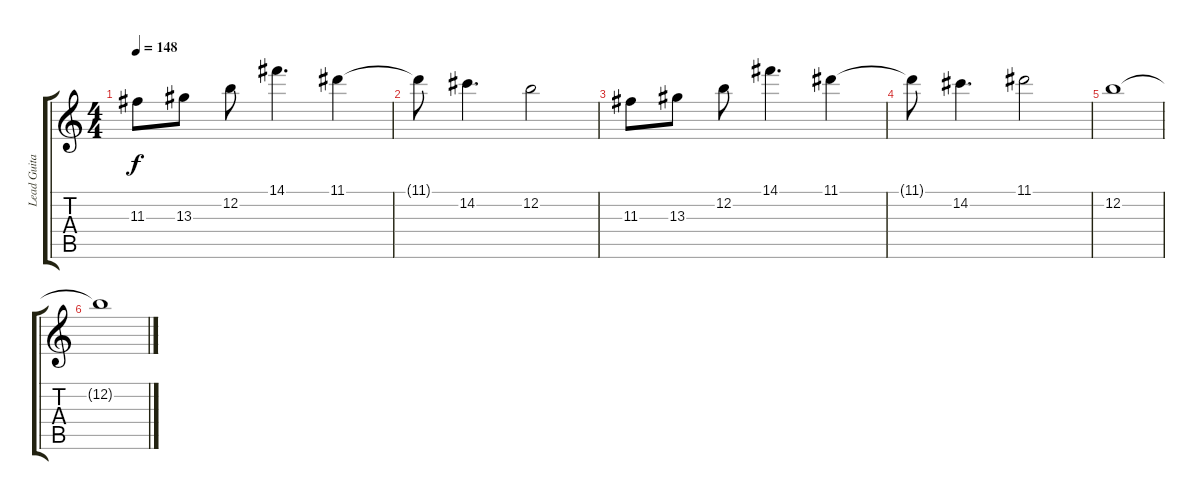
\track ("Lead Guitar" "Lead Guita") {instrument electricguitarjazz}
\staff {score tabs}
\tuning (E4 B3 G3 D3 A2 E2) {hide}
\ts (4 4)
\tempo 148
\clef g2
\ks c
11.3.8{dy f} 13.3.8 12.2.8 14.1.4{d} 11.1.4 |
11.1{t}.8 14.2.4{d} 12.2.2 |
11.3.8 13.3.8 12.2.8 14.1.4{d} 11.1.4 |
11.1{t}.8 14.2.4{d} 11.1.2 |
12.2.1 |
12.2{t}.1
